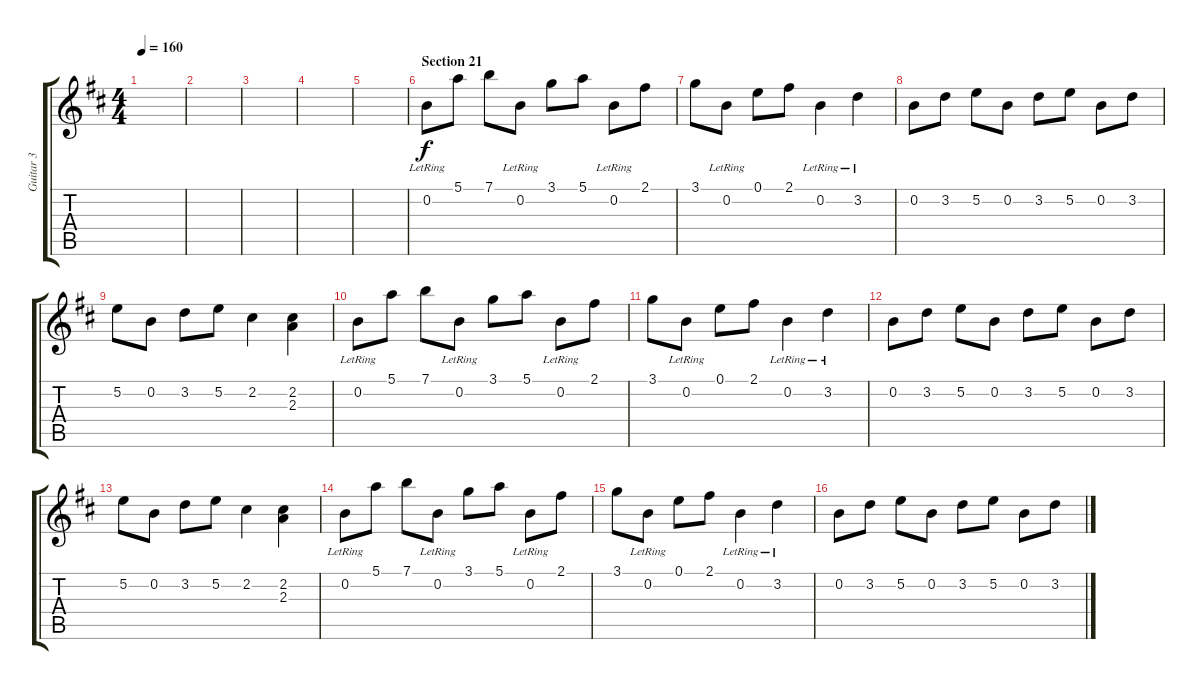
\track ("Guitar 3" "Guitar 3") {instrument overdrivenguitar}
\staff {score tabs}
\tuning (E4 B3 G3 D3 A2 E2) {hide}
\ts (4 4)
\tempo 160
\clef g2
\ks bminor
|
|
|
|
|
\section ("" "Section 21")
0.2{lr}.8 5.1.8 7.1.8 0.2{lr}.8 3.1.8 5.1.8 0.2{lr}.8 2.1.8 |
3.1.8 0.2{lr}.8 0.1.8 2.1.8 0.2{lr}.4 3.2{lr}.4 |
0.2.8 3.2.8 5.2.8 0.2.8 3.2.8 5.2.8 0.2.8 3.2.8 |
5.2.8 0.2.8 3.2.8 5.2.8 2.2.4 (2.2 2.3).4 |
0.2{lr}.8 5.1.8 7.1.8 0.2{lr}.8 3.1.8 5.1.8 0.2{lr}.8 2.1.8 |
3.1.8 0.2{lr}.8 0.1.8 2.1.8 0.2{lr}.4 3.2{lr}.4 |
0.2.8 3.2.8 5.2.8 0.2.8 3.2.8 5.2.8 0.2.8 3.2.8 |
5.2.8 0.2.8 3.2.8 5.2.8 2.2.4 (2.2 2.3).4 |
0.2{lr}.8 5.1.8 7.1.8 0.2{lr}.8 3.1.8 5.1.8 0.2{lr}.8 2.1.8 |
3.1.8 0.2{lr}.8 0.1.8 2.1.8 0.2{lr}.4 3.2{lr}.4 |
0.2.8 3.2.8 5.2.8 0.2.8 3.2.8 5.2.8 0.2.8 3.2.8
